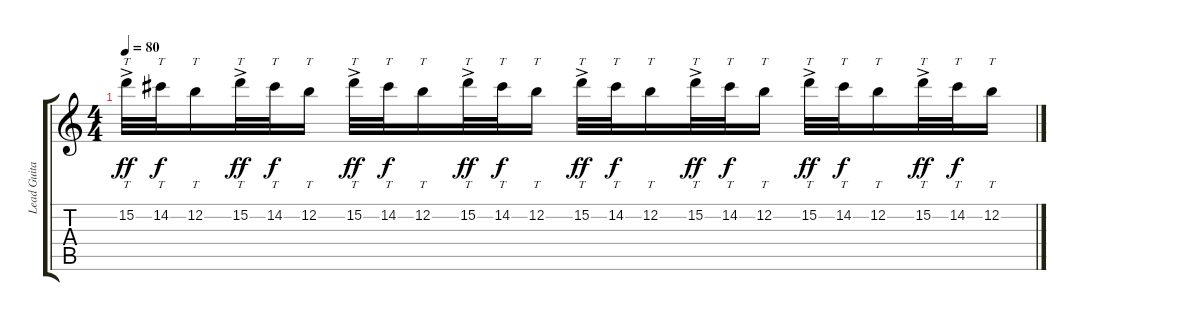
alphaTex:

\track ("Lead Guitar" "Lead Guita") {instrument overdrivenguitar}
\staff {score tabs}
\tuning (E4 B3 G3 D3 A2 E2) {hide}
\ts (4 4)
\tempo 80
\clef g2
\ks c
15.2{ac}.32{tt dy ff} 14.2.32{tt dy f} 12.2.16{tt} 15.2{ac}.32{tt dy ff} 14.2.32{tt dy f} 12.2.16{tt} 15.2{ac}.32{tt dy ff} 14.2.32{tt dy f} 12.2.16{tt} 15.2{ac}.32{tt dy ff} 14.2.32{tt dy f} 12.2.16{tt} 15.2{ac}.32{tt dy ff} 14.2.32{tt dy f} 12.2.16{tt} 15.2{ac}.32{tt dy ff} 14.2.32{tt dy f} 12.2.16{tt} 15.2{ac}.32{tt dy ff} 14.2.32{tt dy f} 12.2.16{tt} 15.2{ac}.32{tt dy ff} 14.2.32{tt dy f} 12.2.16{tt}
